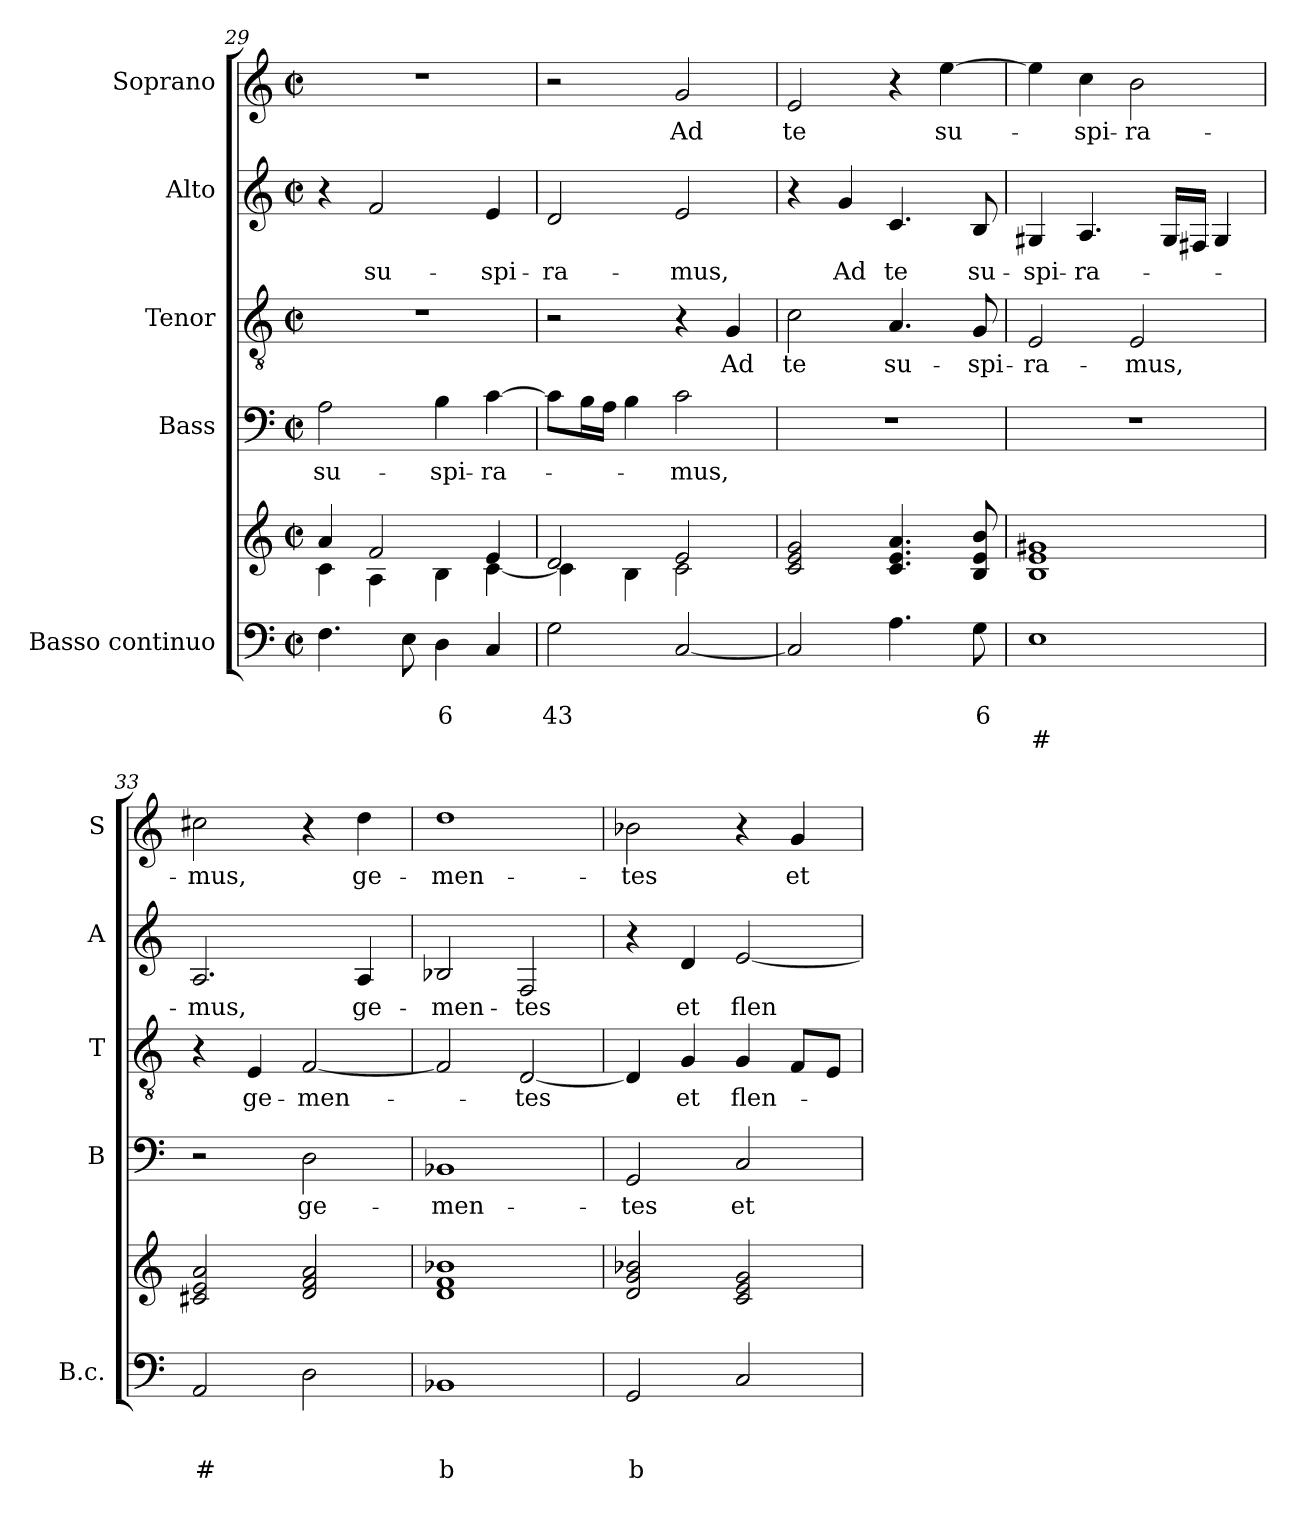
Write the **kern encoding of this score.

**kern	**text	**text	**text	**kern	**kern	**text	**kern	**text	**kern	**text	**kern	**text
*part5	*part5	*part5	*part5	*part5	*part4	*part4	*part3	*part3	*part2	*part2	*part1	*part1
*staff6	*staff6	*staff6	*staff6	*staff5	*staff4	*staff4	*staff3	*staff3	*staff2	*staff2	*staff1	*staff1
*I"Basso continuo	*	*	*	*	*I"Bass	*	*I"Tenor	*	*I"Alto	*	*I"Soprano	*
*I'B.c.	*	*	*	*	*I'B	*	*I'T	*	*I'A	*	*I'S	*
*clefF4	*	*	*	*clefG2	*clefF4	*	*clefGv2	*	*clefG2	*	*clefG2	*
*k[]	*	*	*	*k[]	*k[]	*	*k[]	*	*k[]	*	*k[]	*
*C:	*	*	*	*C:	*C:	*	*C:	*	*C:	*	*C:	*
*M2/2	*	*	*	*M2/2	*M2/2	*	*M2/2	*	*M2/2	*	*M2/2	*
*met(c|)	*	*	*	*met(c|)	*met(c|)	*	*met(c|)	*	*met(c|)	*	*met(c|)	*
=29	=29	=29	=29	=29	=29	=29	=29	=29	=29	=29	=29	=29
*	*	*	*	*^	*	*	*	*	*	*	*	*
!	!	!	!	!	!	!	!LO:LY:b	!	!	!	!	!	!
4.F\	.	.	.	4a!/	4c!\	2A\	su-	1r	.	4r	.	1r	.
!	!	!	!	!	!	!	!	!	!	!	!LO:LY:b	!	!
.	.	.	.	2f!/	4A!\	.	.	.	.	2f/	su-	.	.
8E\	.	.	.	.	.	.	.	.	.	.	.	.	.
!	!	!LO:LY:b	!	!	!	!	!	!	!	!	!	!	!
!	!	!	!	!	!	!	!LO:LY:b	!	!	!	!	!	!
4D\	.	6	.	.	4B!\	4B\	-spi-	.	.	.	.	.	.
!	!	!	!	!	!	!	!LO:LY:b	!	!	!	!	!	!
!	!	!	!	!	!	!	!	!	!	!	!LO:LY:b	!	!
4C/	.	.	.	4e!/	[<4c!\	[4c\	-ra-	.	.	4e/	-spi-	.	.
=30	=30	=30	=30	=30	=30	=30	=30	=30	=30	=30	=30	=30	=30
!	!	!LO:LY:b	!	!	!	!	!	!	!	!	!	!	!
!	!	!	!	!	!	!	!	!	!	!	!LO:LY:b	!	!
2G\	.	43	.	2d!/	4c!\]	8c\L]	.	2r	.	2d/	-ra-	2r	.
.	.	.	.	.	.	16B\L	.	.	.	.	.	.	.
.	.	.	.	.	.	16A\JJ	.	.	.	.	.	.	.
.	.	.	.	.	4B!\	4B\	.	.	.	.	.	.	.
!	!	!	!	!	!	!	!LO:LY:b	!	!	!	!	!	!
!	!	!	!	!	!	!	!	!	!	!	!LO:LY:b	!	!
!	!	!	!	!	!	!	!	!	!	!	!	!	!LO:LY:b
[2C/	.	.	.	2e!/	2c!\	2c\	-mus,	4r	.	2e/	-mus,	2g/	Ad
!	!	!	!	!	!	!	!	!	!LO:LY:b	!	!	!	!
.	.	.	.	.	.	.	.	4G/	Ad	.	.	.	.
*	*	*	*	*v	*v	*	*	*	*	*	*	*	*
!!LO:PB:g=z
=31	=31	=31	=31	=31	=31	=31	=31	=31	=31	=31	=31	=31
!	!	!	!	!	!	!	!	!LO:LY:b	!	!	!	!
!	!	!	!	!	!	!	!	!	!	!	!	!LO:LY:b
2C/]	.	.	.	2c!/ 2e!/ 2g!/	1r	.	2c\	te	4r	.	2e/	te
!	!	!	!	!	!	!	!	!	!	!LO:LY:b	!	!
.	.	.	.	.	.	.	.	.	4g/	Ad	.	.
!	!	!	!	!	!	!	!	!LO:LY:b	!	!	!	!
!	!	!	!	!	!	!	!	!	!	!LO:LY:b	!	!
4.A\	.	.	.	4.c!/ 4.e!/ 4.a!/	.	.	4.A/	su-	4.c/	te	4r	.
!	!	!	!	!	!	!	!	!	!	!	!	!LO:LY:b
.	.	.	.	.	.	.	.	.	.	.	[4ee\	su-
!	!	!LO:LY:b	!	!	!	!	!	!	!	!	!	!
!	!	!	!	!	!	!	!	!LO:LY:b	!	!	!	!
!	!	!	!	!	!	!	!	!	!	!LO:LY:b	!	!
8G\	.	6	.	8B!/ 8e!/ 8b!/	.	.	8G/	-spi-	8B/	su-	.	.
=32	=32	=32	=32	=32	=32	=32	=32	=32	=32	=32	=32	=32
!	!	!	!LO:LY:b	!	!	!	!	!	!	!	!	!
!	!	!	!	!	!	!	!	!LO:LY:b	!	!	!	!
!	!	!	!	!	!	!	!	!	!	!LO:LY:b	!	!
1E	.	.	#	1B! 1e! 1g#X!	1r	.	2E/	-ra-	4G#X/	-spi-	4ee\]	.
!	!	!	!	!	!	!	!	!	!	!LO:LY:b	!	!
!	!	!	!	!	!	!	!	!	!	!	!	!LO:LY:b
.	.	.	.	.	.	.	.	.	4.A/	-ra-	4cc\	-spi-
!	!	!	!	!	!	!	!	!LO:LY:b	!	!	!	!
!	!	!	!	!	!	!	!	!	!	!	!	!LO:LY:b
.	.	.	.	.	.	.	2E/	-mus,	.	.	2b\	-ra-
.	.	.	.	.	.	.	.	.	16G#/LL	.	.	.
.	.	.	.	.	.	.	.	.	16F#X/JJ	.	.	.
.	.	.	.	.	.	.	.	.	4G#/	.	.	.
=33	=33	=33	=33	=33	=33	=33	=33	=33	=33	=33	=33	=33
!	!	!	!LO:LY:b	!	!	!	!	!	!	!	!	!
!	!	!	!	!	!	!	!	!	!	!LO:LY:b	!	!
!	!	!	!	!	!	!	!	!	!	!	!	!LO:LY:b
2AA/	.	.	#	2c#X!/ 2e!/ 2a!/	2r	.	4r	.	2.A/	-mus,	2cc#X\	-mus,
!	!	!	!	!	!	!	!	!LO:LY:b	!	!	!	!
.	.	.	.	.	.	.	4E/	ge-	.	.	.	.
!	!	!	!	!	!	!LO:LY:b	!	!	!	!	!	!
!	!	!	!	!	!	!	!	!LO:LY:b	!	!	!	!
2D\	.	.	.	2d!/ 2f!/ 2a!/	2D\	ge-	[2F/	-men-	.	.	4r	.
!	!	!	!	!	!	!	!	!	!	!LO:LY:b	!	!
!	!	!	!	!	!	!	!	!	!	!	!	!LO:LY:b
.	.	.	.	.	.	.	.	.	4A/	ge-	4dd\	ge-
=34	=34	=34	=34	=34	=34	=34	=34	=34	=34	=34	=34	=34
!	!	!	!LO:LY:b	!	!	!	!	!	!	!	!	!
!	!	!	!	!	!	!LO:LY:b	!	!	!	!	!	!
!	!	!	!	!	!	!	!	!	!	!LO:LY:b	!	!
!	!	!	!	!	!	!	!	!	!	!	!	!LO:LY:b
1BB-X	.	.	b	1d! 1f! 1b-X!	1BB-X	-men-	2F/]	.	2B-X/	-men-	1dd	-men-
!	!	!	!	!	!	!	!	!LO:LY:b	!	!	!	!
!	!	!	!	!	!	!	!	!	!	!LO:LY:b	!	!
.	.	.	.	.	.	.	[2D/	-tes	2F/	-tes	.	.
=35	=35	=35	=35	=35	=35	=35	=35	=35	=35	=35	=35	=35
!	!	!	!LO:LY:b	!	!	!	!	!	!	!	!	!
!	!	!	!	!	!	!LO:LY:b	!	!	!	!	!	!
!	!	!	!	!	!	!	!	!	!	!	!	!LO:LY:b
2GG/	.	.	b	2d!/ 2g!/ 2b-X!/	2GG/	-tes	4D/]	.	4r	.	2b-X\	-tes
!	!	!	!	!	!	!	!	!LO:LY:b	!	!	!	!
!	!	!	!	!	!	!	!	!	!	!LO:LY:b	!	!
.	.	.	.	.	.	.	4G/	et	4d/	et	.	.
!	!	!	!	!	!	!LO:LY:b	!	!	!	!	!	!
!	!	!	!	!	!	!	!	!LO:LY:b	!	!	!	!
!	!	!	!	!	!	!	!	!	!	!LO:LY:b	!	!
2C/	.	.	.	2c!/ 2e!/ 2g!/	2C/	et	4G/	flen-	[2e/	flen-	4r	.
!	!	!	!	!	!	!	!	!	!	!	!	!LO:LY:b
.	.	.	.	.	.	.	8F/L	.	.	.	4g/	et
.	.	.	.	.	.	.	8E/J	.	.	.	.	.
=	=	=	=	=	=	=	=	=	=	=	=	=
*-	*-	*-	*-	*-	*-	*-	*-	*-	*-	*-	*-	*-
